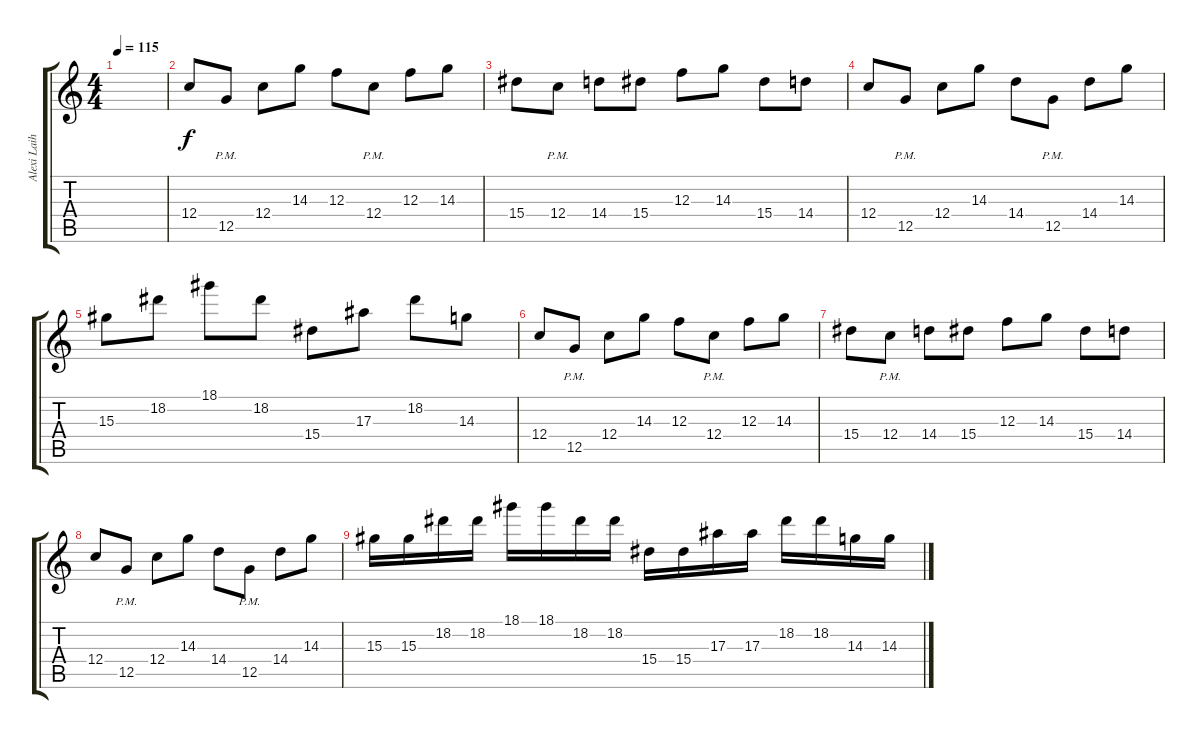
\track ("Alexi Laiho - Lead Guitar" "Alexi Laih") {instrument distortionguitar}
\staff {score tabs}
\tuning (D4 A3 F3 C3 G2 C2) {hide}
\ts (4 4)
\tempo 115
\clef g2
\ks c
|
12.4.8 12.5{pm}.8 12.4.8 14.3.8 12.3.8 12.4{pm}.8 12.3.8 14.3.8 |
15.4.8 12.4{pm}.8 14.4.8 15.4.8 12.3.8 14.3.8 15.4.8 14.4.8 |
12.4.8 12.5{pm}.8 12.4.8 14.3.8 14.4.8 12.5{pm}.8 14.4.8 14.3.8 |
15.3.8 18.2.8 18.1.8 18.2.8 15.4.8 17.3.8 18.2.8 14.3.8 |
12.4.8 12.5{pm}.8 12.4.8 14.3.8 12.3.8 12.4{pm}.8 12.3.8 14.3.8 |
15.4.8 12.4{pm}.8 14.4.8 15.4.8 12.3.8 14.3.8 15.4.8 14.4.8 |
12.4.8 12.5{pm}.8 12.4.8 14.3.8 14.4.8 12.5{pm}.8 14.4.8 14.3.8 |
15.3.16 15.3.16 18.2.16 18.2.16 18.1.16 18.1.16 18.2.16 18.2.16 15.4.16 15.4.16 17.3.16 17.3.16 18.2.16 18.2.16 14.3.16 14.3.16
